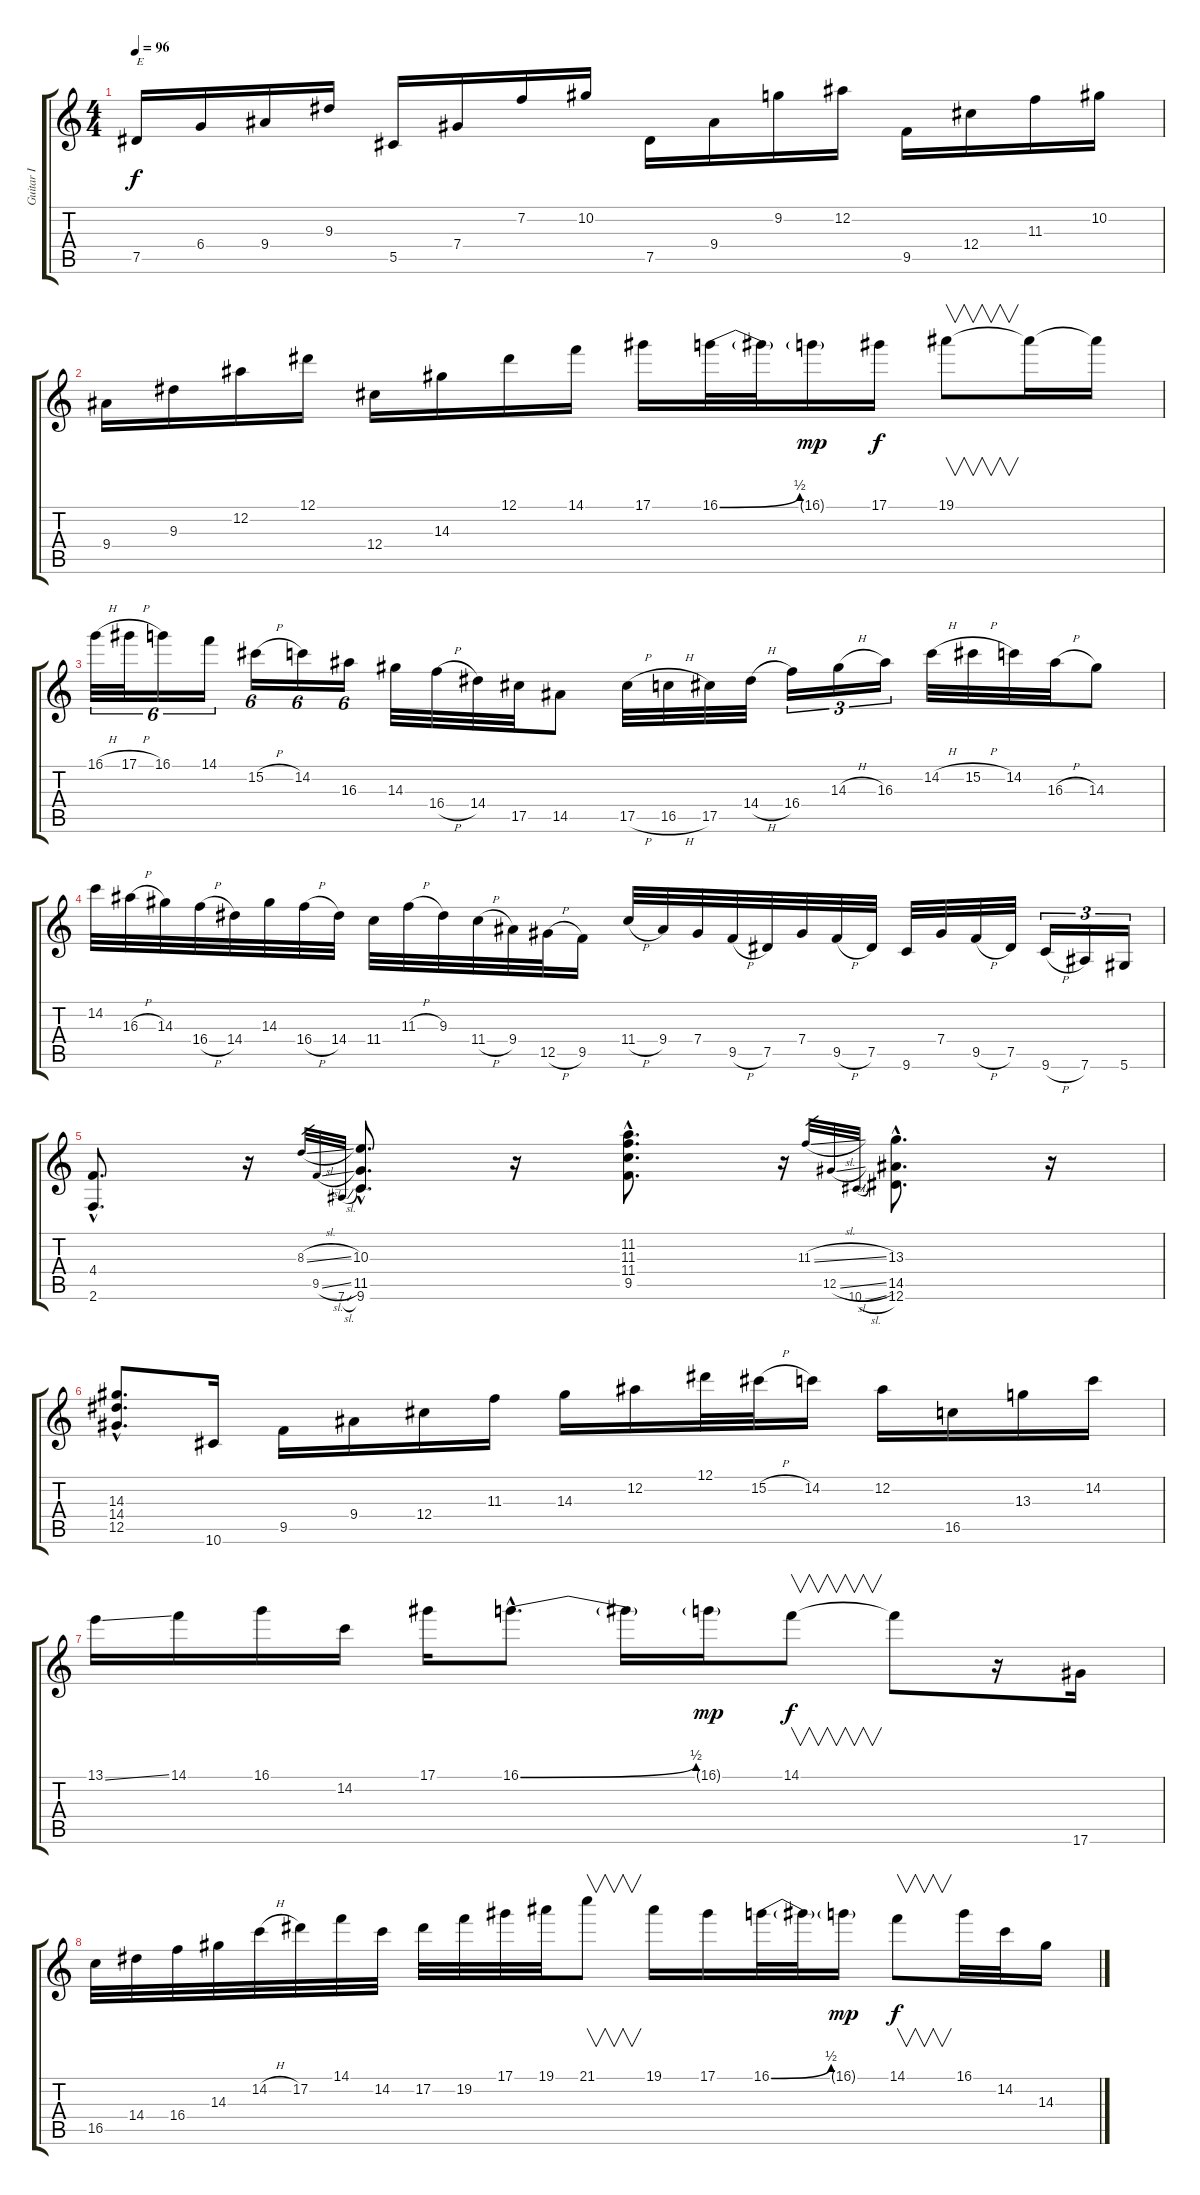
\track ("Guitar I" "Guitar I") {instrument distortionguitar}
\staff {score tabs}
\tuning (Eb4 Bb3 Gb3 Db3 Ab2 Eb2) {hide}
\ts (4 4)
\tempo 96
\clef g2
\ks c
7.5.16{txt "E" dy f} 6.4.16 9.4.16 9.3.16 5.5.16 7.4.16 7.2.16 10.2.16 7.5.16 9.4.16 9.2.16 12.2.16 9.5.16 12.4.16 11.3.16 10.2.16 |
9.4.16 9.3.16 12.2.16 12.1.16 12.4.16 14.3.16 12.1.16 14.1.16 17.1.16 16.1{be (bend 0 0 60 2)}.32 16.1{t}.32 16.1{g}.16{dy mp} 17.1.16{dy f} 19.1.8{v} 19.1{t}.16 19.1{t}.16 |
16.1{h}.32{tu (6 4)} 17.1{h}.32{tu (6 4)} 16.1.16{tu (6 4)} 14.1.16{tu (6 4)} 15.2{h}.16{tu (6 4)} 14.2.16{tu (6 4)} 16.3.16{tu (6 4)} 14.3.32 16.4{h}.32 14.4.32 17.5.32 14.5.8 17.5{h}.32 16.5{h}.32 17.5.32 14.4{h}.32 16.4.16{tu (3 2)} 14.3{h}.16{tu (3 2)} 16.3.16{tu (3 2)} 14.2{h}.32 15.2{h}.32 14.2.32 16.3{h}.32 14.3.8 |
14.2.32 16.3{h}.32 14.3.32 16.4{h}.32 14.4.32 14.3.32 16.4{h}.32 14.4.32 11.4.32 11.3{h}.32 9.3.32 11.4{h}.32 9.4.32 12.5{h}.32 9.5.16 11.4{h}.32 9.4.32 7.4.32 9.5{h}.32 7.5.32 7.4.32 9.5{h}.32 7.5.32 9.6.32 7.4.32 9.5{h}.32 7.5.32 9.6{h}.16{tu (3 2)} 7.6.16{tu (3 2)} 5.6.16{tu (3 2)} |
(4.4{hac} 2.6{hac}).8{d} r.16 8.3{sl}.32{gr} 9.5{sl}.32{gr} 7.6{sl}.32{gr} (10.3{hac} 11.5{hac} 9.6{hac}).8{d} r.16 (11.2{hac} 11.3{hac} 11.4{hac} 9.5{hac}).8{d} r.16 11.3{sl}.32{gr} 12.5{sl}.32{gr} 10.6{sl}.32{gr} (13.3{hac} 14.5{hac} 12.6{hac}).8{d} r.16 |
(14.3{hac} 14.4{hac} 12.5{hac}).8{d} 10.6.16 9.5.16 9.4.16 12.4.16 11.3.16 14.3.16 12.2.16 12.1.32 15.2{h}.32 14.2.16 12.2.16 16.5.16 13.3.16 14.2.16 |
13.1{ss}.16 14.1.16 16.1.16 14.2.16 17.1.16 16.1{be (bend 0 0 60 2) hac}.8{d} 16.1{t}.16 16.1{g}.16{dy mp} 14.1.8{v dy f} 14.1{t}.8 r.16 17.6.16 |
16.5.32 14.4.32 16.4.32 14.3.32 14.2{h}.32 17.2.32 14.1.32 14.2.32 17.2.32 19.2.32 17.1.32 19.1.32 21.1.8{v} 19.1.16 17.1.16 16.1{be (bend 0 0 60 2)}.32 16.1{t}.32 16.1{g}.16{dy mp} 14.1.8{v dy f} 16.1.32 14.2.32 14.3.16
